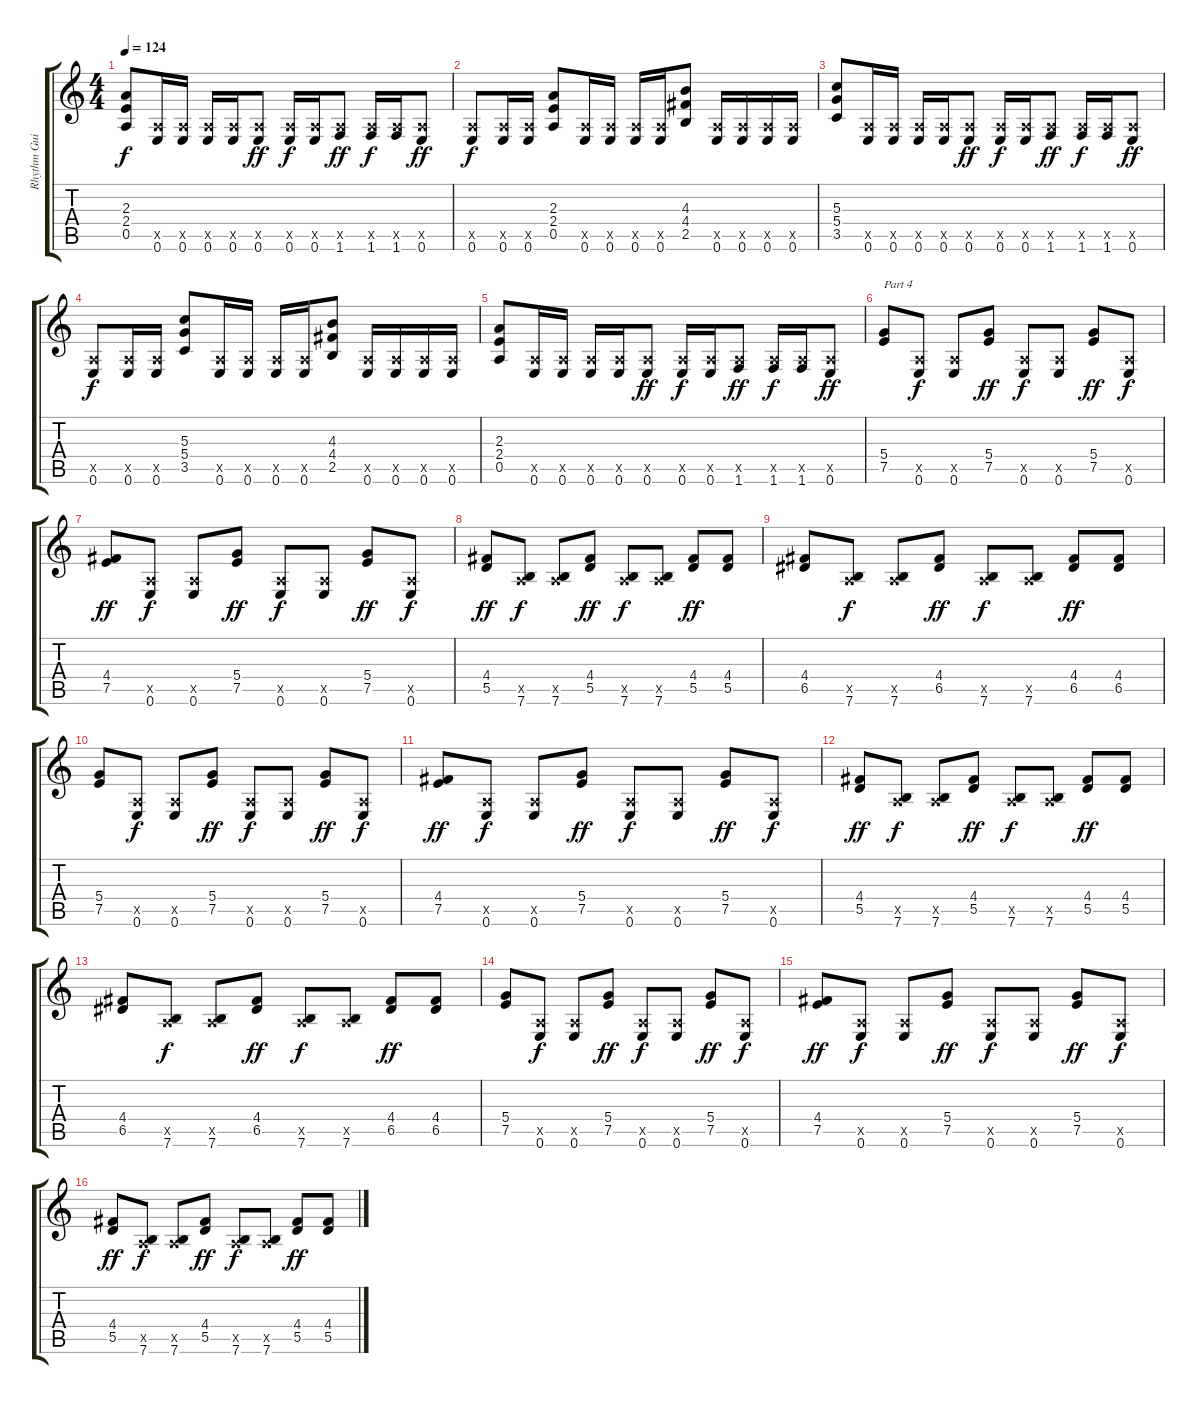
\track ("Rhythm Guitar 1" "Rhythm Gui") {instrument distortionguitar}
\staff {score tabs}
\tuning (E4 B3 G3 D3 A2 E2) {hide}
\ts (4 4)
\tempo 124
\clef g2
\ks c
(2.3 2.4 0.5).8{dy f} (0.5{x} 0.6).16 (0.5{x} 0.6).16 (0.5{x} 0.6).16 (0.5{x} 0.6).16 (0.5{x} 0.6).8{dy ff} (0.5{x} 0.6).16{dy f} (0.5{x} 0.6).16 (0.5{x} 1.6).8{dy ff} (0.5{x} 1.6).16{dy f} (0.5{x} 1.6).16 (0.5{x} 0.6).8{dy ff} |
(0.5{x} 0.6).8{dy f} (0.5{x} 0.6).16 (0.5{x} 0.6).16 (2.3 2.4 0.5).8 (0.5{x} 0.6).16 (0.5{x} 0.6).16 (0.5{x} 0.6).16 (0.5{x} 0.6).16 (4.3 4.4 2.5).8 (0.5{x} 0.6).16 (0.5{x} 0.6).16 (0.5{x} 0.6).16 (0.5{x} 0.6).16 |
(5.3 5.4 3.5).8 (0.5{x} 0.6).16 (0.5{x} 0.6).16 (0.5{x} 0.6).16 (0.5{x} 0.6).16 (0.5{x} 0.6).8{dy ff} (0.5{x} 0.6).16{dy f} (0.5{x} 0.6).16 (0.5{x} 1.6).8{dy ff} (0.5{x} 1.6).16{dy f} (0.5{x} 1.6).16 (0.5{x} 0.6).8{dy ff} |
(0.5{x} 0.6).8{dy f} (0.5{x} 0.6).16 (0.5{x} 0.6).16 (5.3 5.4 3.5).8 (0.5{x} 0.6).16 (0.5{x} 0.6).16 (0.5{x} 0.6).16 (0.5{x} 0.6).16 (4.3 4.4 2.5).8 (0.5{x} 0.6).16 (0.5{x} 0.6).16 (0.5{x} 0.6).16 (0.5{x} 0.6).16 |
(2.3 2.4 0.5).8 (0.5{x} 0.6).16 (0.5{x} 0.6).16 (0.5{x} 0.6).16 (0.5{x} 0.6).16 (0.5{x} 0.6).8{dy ff} (0.5{x} 0.6).16{dy f} (0.5{x} 0.6).16 (0.5{x} 1.6).8{dy ff} (0.5{x} 1.6).16{dy f} (0.5{x} 1.6).16 (0.5{x} 0.6).8{dy ff} |
(5.4 7.5).8{txt "Part 4"} (0.5{x} 0.6).8{dy f} (0.5{x} 0.6).8 (5.4 7.5).8{dy ff} (0.5{x} 0.6).8{dy f} (0.5{x} 0.6).8 (5.4 7.5).8{dy ff} (0.5{x} 0.6).8{dy f} |
(4.4 7.5).8{dy ff} (0.5{x} 0.6).8{dy f} (0.5{x} 0.6).8 (5.4 7.5).8{dy ff} (0.5{x} 0.6).8{dy f} (0.5{x} 0.6).8 (5.4 7.5).8{dy ff} (0.5{x} 0.6).8{dy f} |
(4.4 5.5).8{dy ff} (0.5{x} 7.6).8{dy f} (0.5{x} 7.6).8 (4.4 5.5).8{dy ff} (0.5{x} 7.6).8{dy f} (0.5{x} 7.6).8 (4.4 5.5).8{dy ff} (4.4 5.5).8 |
(4.4 6.5).8 (0.5{x} 7.6).8{dy f} (0.5{x} 7.6).8 (4.4 6.5).8{dy ff} (0.5{x} 7.6).8{dy f} (0.5{x} 7.6).8 (4.4 6.5).8{dy ff} (4.4 6.5).8 |
(5.4 7.5).8 (0.5{x} 0.6).8{dy f} (0.5{x} 0.6).8 (5.4 7.5).8{dy ff} (0.5{x} 0.6).8{dy f} (0.5{x} 0.6).8 (5.4 7.5).8{dy ff} (0.5{x} 0.6).8{dy f} |
(4.4 7.5).8{dy ff} (0.5{x} 0.6).8{dy f} (0.5{x} 0.6).8 (5.4 7.5).8{dy ff} (0.5{x} 0.6).8{dy f} (0.5{x} 0.6).8 (5.4 7.5).8{dy ff} (0.5{x} 0.6).8{dy f} |
(4.4 5.5).8{dy ff} (0.5{x} 7.6).8{dy f} (0.5{x} 7.6).8 (4.4 5.5).8{dy ff} (0.5{x} 7.6).8{dy f} (0.5{x} 7.6).8 (4.4 5.5).8{dy ff} (4.4 5.5).8 |
(4.4 6.5).8 (0.5{x} 7.6).8{dy f} (0.5{x} 7.6).8 (4.4 6.5).8{dy ff} (0.5{x} 7.6).8{dy f} (0.5{x} 7.6).8 (4.4 6.5).8{dy ff} (4.4 6.5).8 |
(5.4 7.5).8 (0.5{x} 0.6).8{dy f} (0.5{x} 0.6).8 (5.4 7.5).8{dy ff} (0.5{x} 0.6).8{dy f} (0.5{x} 0.6).8 (5.4 7.5).8{dy ff} (0.5{x} 0.6).8{dy f} |
(4.4 7.5).8{dy ff} (0.5{x} 0.6).8{dy f} (0.5{x} 0.6).8 (5.4 7.5).8{dy ff} (0.5{x} 0.6).8{dy f} (0.5{x} 0.6).8 (5.4 7.5).8{dy ff} (0.5{x} 0.6).8{dy f} |
(4.4 5.5).8{dy ff} (0.5{x} 7.6).8{dy f} (0.5{x} 7.6).8 (4.4 5.5).8{dy ff} (0.5{x} 7.6).8{dy f} (0.5{x} 7.6).8 (4.4 5.5).8{dy ff} (4.4 5.5).8
